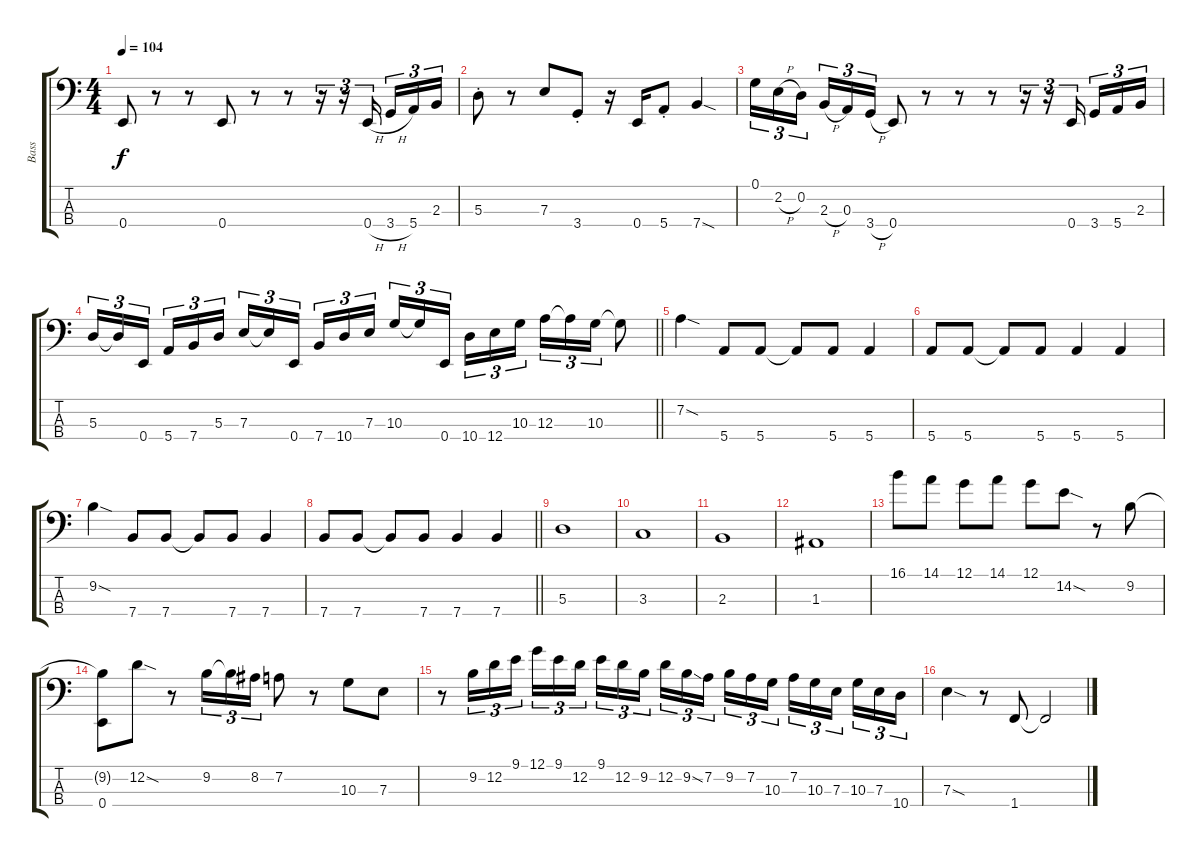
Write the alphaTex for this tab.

\track ("Bass" "Bass") {instrument electricbasspick}
\staff {score tabs}
\tuning (G2 D2 A1 E1) {hide}
\ts (4 4)
\tempo 104
\clef f4
\ks c
0.4.8{dy f} r.8 r.8 0.4.8 r.8 r.8 r.16{tu (3 2)} r.16{tu (3 2)} 0.4{h}.16{tu (3 2)} 3.4{h}.16{tu (3 2)} 5.4.16{tu (3 2)} 2.3.16{tu (3 2)} |
5.3{st}.8 r.8 7.3.8 3.4{st}.8 r.16 0.4.16 5.4{st}.8 7.4{sod}.4 |
0.1.16{tu (3 2)} 2.2{h}.16{tu (3 2)} 0.2.16{tu (3 2)} 2.3{h}.16{tu (3 2)} 0.3.16{tu (3 2)} 3.4{h}.16{tu (3 2)} 0.4.8 r.8 r.8 r.8 r.16{tu (3 2)} r.16{tu (3 2)} 0.4.16{tu (3 2)} 3.4.16{tu (3 2)} 5.4.16{tu (3 2)} 2.3.16{tu (3 2)} |
\barLineRight lightlight
5.3.16{tu (3 2)} 5.3{t}.16{tu (3 2)} 0.4.16{tu (3 2)} 5.4.16{tu (3 2)} 7.4.16{tu (3 2)} 5.3.16{tu (3 2)} 7.3.16{tu (3 2)} 7.3{t}.16{tu (3 2)} 0.4.16{tu (3 2)} 7.4.16{tu (3 2)} 10.4.16{tu (3 2)} 7.3.16{tu (3 2)} 10.3.16{tu (3 2)} 10.3{t}.16{tu (3 2)} 0.4.16{tu (3 2)} 10.4.16{tu (3 2)} 12.4.16{tu (3 2)} 10.3.16{tu (3 2)} 12.3.16{tu (3 2)} 12.3{t}.16{tu (3 2)} 10.3.16{tu (3 2)} 10.3{t}.8 |
7.2{sod}.4 5.4.8 5.4.8 5.4{t}.8 5.4.8 5.4.4 |
5.4.8 5.4.8 5.4{t}.8 5.4.8 5.4.4 5.4.4 |
9.2{sod}.4 7.4.8 7.4.8 7.4{t}.8 7.4.8 7.4.4 |
\barLineRight lightlight
7.4.8 7.4.8 7.4{t}.8 7.4.8 7.4.4 7.4.4 |
5.3.1 |
3.3.1 |
2.3.1 |
1.3.1 |
16.1.8 14.1.8 12.1.8 14.1.8 12.1.8 14.2{sod}.8 r.8 9.2.8 |
(9.2{t} 0.4).8 12.2{sod}.8 r.8 9.2.16{tu (3 2)} 9.2{t}.16{tu (3 2)} 8.2.16{tu (3 2)} 7.2.8 r.8 10.3.8 7.3.8 |
r.8 9.2.16{tu (3 2)} 12.2.16{tu (3 2)} 9.1.16{tu (3 2)} 12.1.16{tu (3 2)} 9.1.16{tu (3 2)} 12.2.16{tu (3 2)} 9.1.16{tu (3 2)} 12.2.16{tu (3 2)} 9.2.16{tu (3 2)} 12.2.16{tu (3 2)} 9.2{ss}.16{tu (3 2)} 7.2.16{tu (3 2)} 9.2.16{tu (3 2)} 7.2.16{tu (3 2)} 10.3.16{tu (3 2)} 7.2.16{tu (3 2)} 10.3.16{tu (3 2)} 7.3.16{tu (3 2)} 10.3.16{tu (3 2)} 7.3.16{tu (3 2)} 10.4.16{tu (3 2)} |
7.3{sod}.4 r.8 1.4.8 1.4{t}.2
